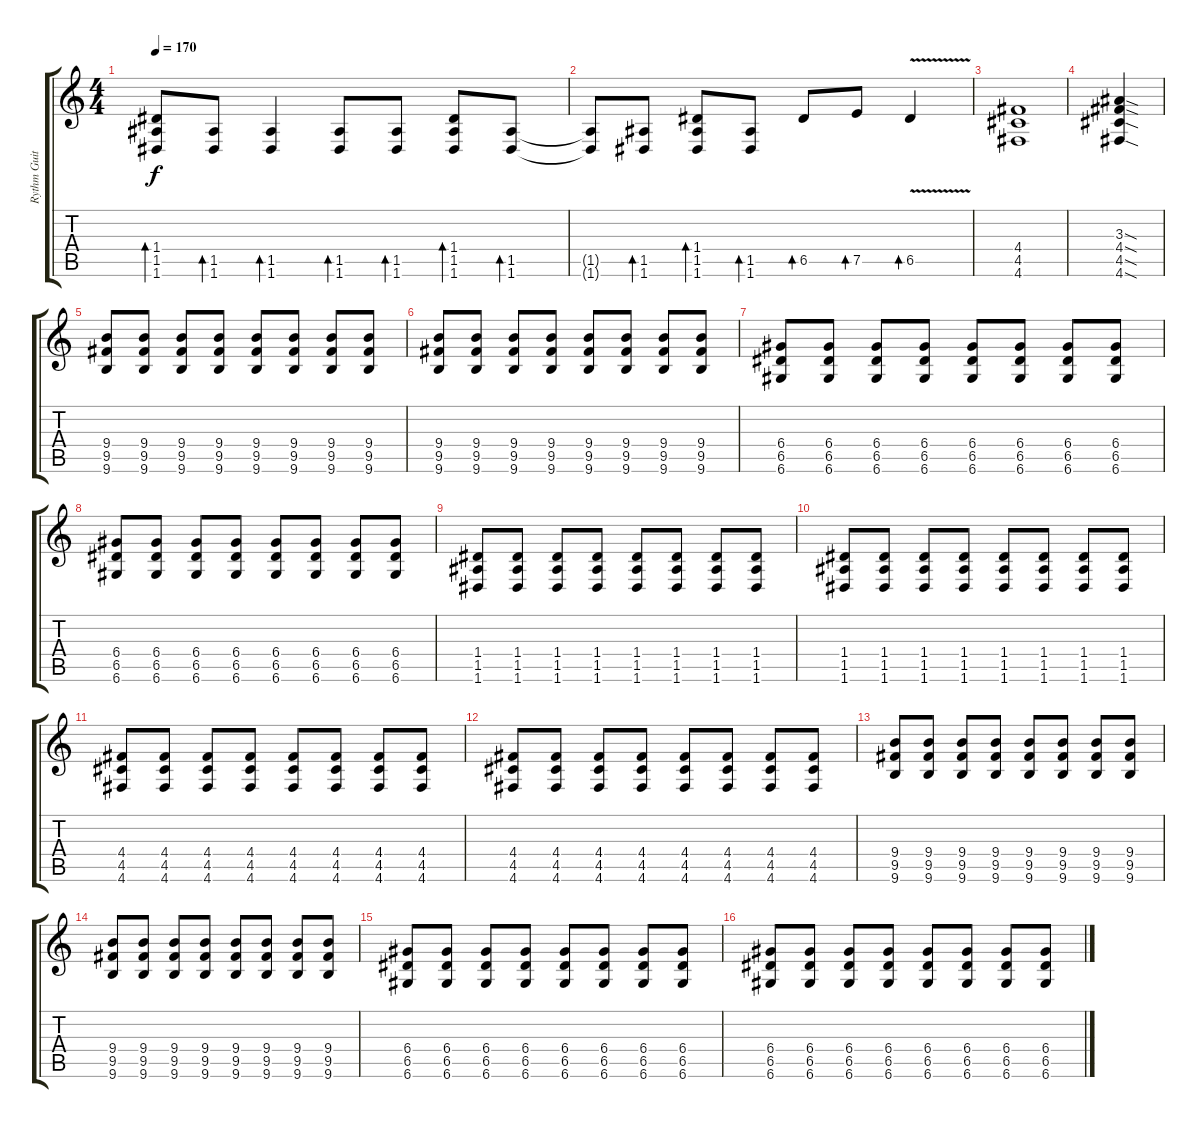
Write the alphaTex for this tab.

\track ("Rythm Guitar (Right)" "Rythm Guit") {instrument distortionguitar}
\staff {score tabs}
\tuning (E4 B3 G3 D3 A2 D2) {hide}
\ts (4 4)
\tempo 170
\clef g2
\ks c
(1.4 1.5 1.6).8{bd 30 dy f} (1.5 1.6).8{bd 30} (1.5 1.6).4{bd 30} (1.5 1.6).8{bd 30} (1.5 1.6).8{bd 30} (1.4 1.5 1.6).8{bd 30} (1.5 1.6).8{bd 30} |
(1.5{t} 1.6{t}).8 (1.5 1.6).8{bd 30} (1.4 1.5 1.6).8{bd 30} (1.5 1.6).8{bd 30} 6.5.8{bd 30} 7.5.8{bd 30} 6.5{v}.4{bd 30} |
(4.4 4.5 4.6).1 |
(3.3{sod} 4.4{sod} 4.5{sod} 4.6{sod}).4 |
(9.4 9.5 9.6).8 (9.4 9.5 9.6).8 (9.4 9.5 9.6).8 (9.4 9.5 9.6).8 (9.4 9.5 9.6).8 (9.4 9.5 9.6).8 (9.4 9.5 9.6).8 (9.4 9.5 9.6).8 |
(9.4 9.5 9.6).8 (9.4 9.5 9.6).8 (9.4 9.5 9.6).8 (9.4 9.5 9.6).8 (9.4 9.5 9.6).8 (9.4 9.5 9.6).8 (9.4 9.5 9.6).8 (9.4 9.5 9.6).8 |
(6.4 6.5 6.6).8 (6.4 6.5 6.6).8 (6.4 6.5 6.6).8 (6.4 6.5 6.6).8 (6.4 6.5 6.6).8 (6.4 6.5 6.6).8 (6.4 6.5 6.6).8 (6.4 6.5 6.6).8 |
(6.4 6.5 6.6).8 (6.4 6.5 6.6).8 (6.4 6.5 6.6).8 (6.4 6.5 6.6).8 (6.4 6.5 6.6).8 (6.4 6.5 6.6).8 (6.4 6.5 6.6).8 (6.4 6.5 6.6).8 |
(1.4 1.5 1.6).8 (1.4 1.5 1.6).8 (1.4 1.5 1.6).8 (1.4 1.5 1.6).8 (1.4 1.5 1.6).8 (1.4 1.5 1.6).8 (1.4 1.5 1.6).8 (1.4 1.5 1.6).8 |
(1.4 1.5 1.6).8 (1.4 1.5 1.6).8 (1.4 1.5 1.6).8 (1.4 1.5 1.6).8 (1.4 1.5 1.6).8 (1.4 1.5 1.6).8 (1.4 1.5 1.6).8 (1.4 1.5 1.6).8 |
(4.4 4.5 4.6).8 (4.4 4.5 4.6).8 (4.4 4.5 4.6).8 (4.4 4.5 4.6).8 (4.4 4.5 4.6).8 (4.4 4.5 4.6).8 (4.4 4.5 4.6).8 (4.4 4.5 4.6).8 |
(4.4 4.5 4.6).8 (4.4 4.5 4.6).8 (4.4 4.5 4.6).8 (4.4 4.5 4.6).8 (4.4 4.5 4.6).8 (4.4 4.5 4.6).8 (4.4 4.5 4.6).8 (4.4 4.5 4.6).8 |
(9.4 9.5 9.6).8 (9.4 9.5 9.6).8 (9.4 9.5 9.6).8 (9.4 9.5 9.6).8 (9.4 9.5 9.6).8 (9.4 9.5 9.6).8 (9.4 9.5 9.6).8 (9.4 9.5 9.6).8 |
(9.4 9.5 9.6).8 (9.4 9.5 9.6).8 (9.4 9.5 9.6).8 (9.4 9.5 9.6).8 (9.4 9.5 9.6).8 (9.4 9.5 9.6).8 (9.4 9.5 9.6).8 (9.4 9.5 9.6).8 |
(6.4 6.5 6.6).8 (6.4 6.5 6.6).8 (6.4 6.5 6.6).8 (6.4 6.5 6.6).8 (6.4 6.5 6.6).8 (6.4 6.5 6.6).8 (6.4 6.5 6.6).8 (6.4 6.5 6.6).8 |
(6.4 6.5 6.6).8 (6.4 6.5 6.6).8 (6.4 6.5 6.6).8 (6.4 6.5 6.6).8 (6.4 6.5 6.6).8 (6.4 6.5 6.6).8 (6.4 6.5 6.6).8 (6.4 6.5 6.6).8
